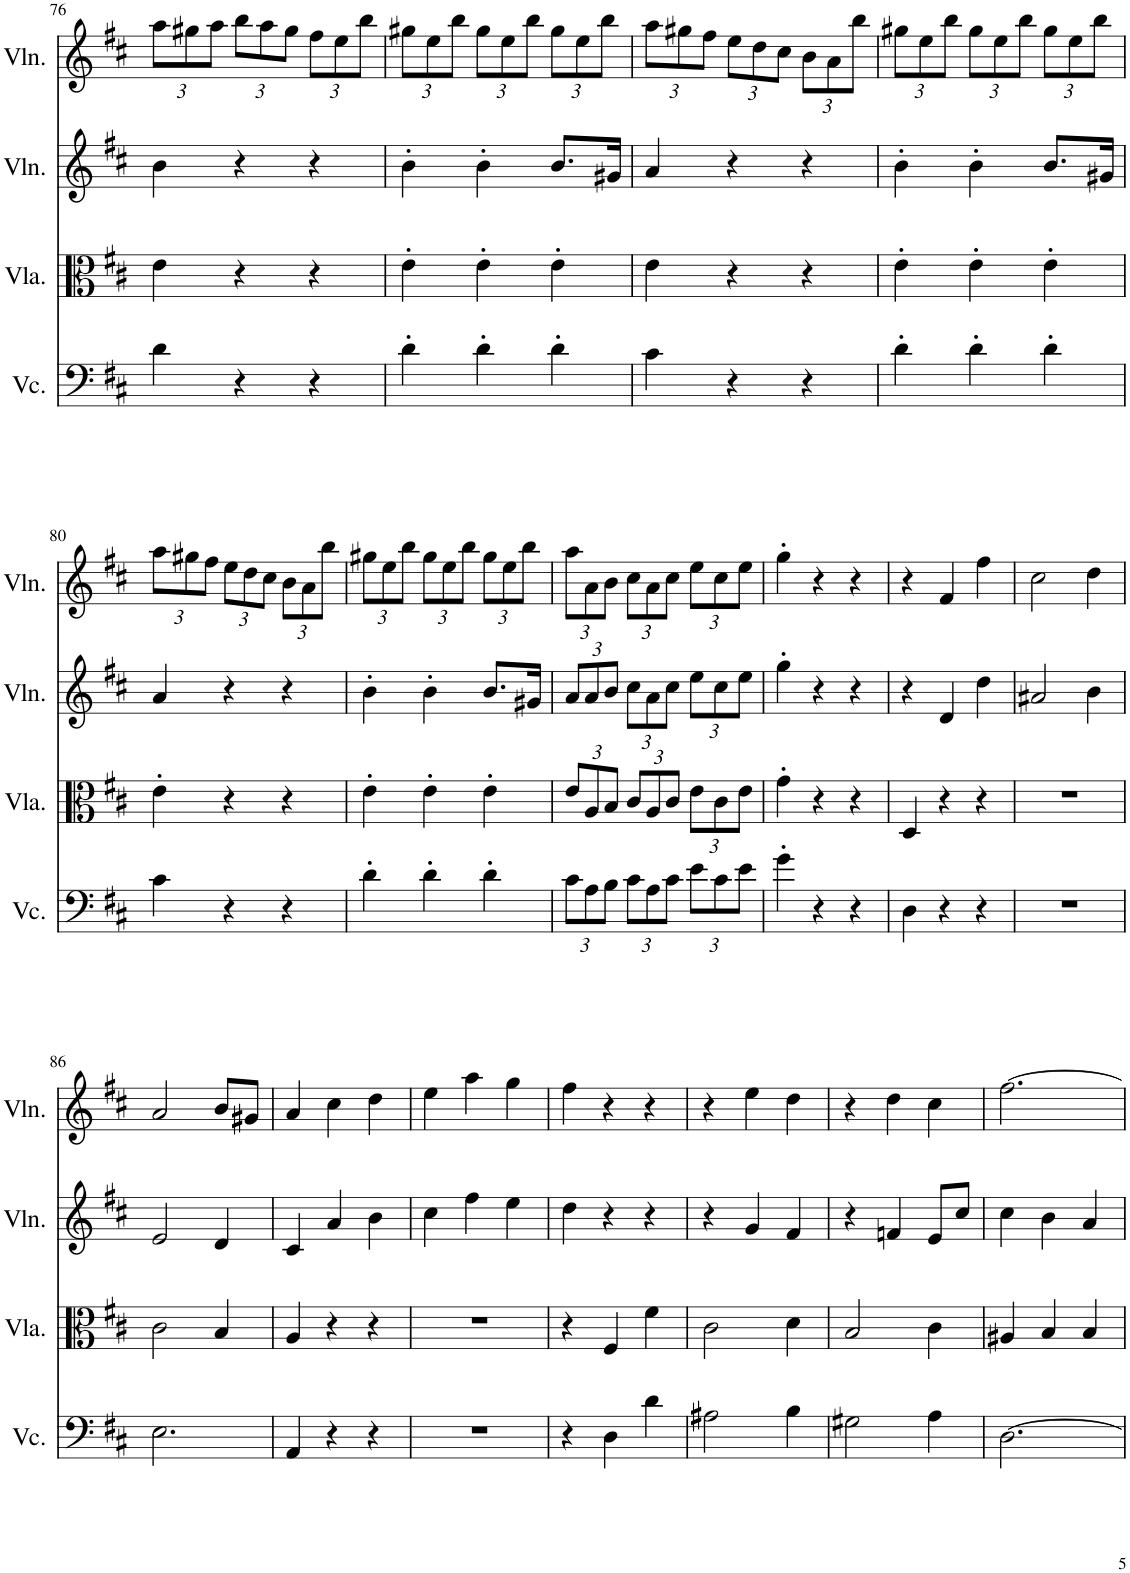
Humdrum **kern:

**kern	**kern	**kern	**kern
*part4	*part3	*part2	*part1
*staff4	*staff3	*staff2	*staff1
*I"Violoncello, Staff-3	*I"Viola, Staff-2	*I"Violin, Staff-1	*I"Violin, Staff
*I'Vc.	*I'Vla.	*I'Vln.	*I'Vln.
!!LO:PB:g=z
*clefF4	*clefC3	*clefG2	*clefG2
*k[f#c#]	*k[f#c#]	*k[f#c#]	*k[f#c#]
*M3/4	*M3/4	*M3/4	*M3/4
*	*	*	*Xbrackettup
=76	=76	=76	=76
4d\	4e\	4b\	12aa\L
.	.	.	12gg#X\
.	.	.	12aa\J
4r	4r	4r	12bb\L
.	.	.	12aa\
.	.	.	12gg#\J
4r	4r	4r	12ff#\L
.	.	.	12ee\
.	.	.	12bb\J
=77	=77	=77	=77
4d'\	4e'\	4b'\	12gg#X\L
.	.	.	12ee\
.	.	.	12bb\J
4d'\	4e'\	4b'\	12gg#\L
.	.	.	12ee\
.	.	.	12bb\J
4d'\	4e'\	8.b/L	12gg#\L
.	.	.	12ee\
.	.	.	12bb\J
.	.	16g#X/Jk	.
=78	=78	=78	=78
4c#\	4e\	4a/	12aa\L
.	.	.	12gg#X\
.	.	.	12ff#\J
4r	4r	4r	12ee\L
.	.	.	12dd\
.	.	.	12cc#\J
4r	4r	4r	12b\L
.	.	.	12a\
.	.	.	12bb\J
=79	=79	=79	=79
4d'\	4e'\	4b'\	12gg#X\L
.	.	.	12ee\
.	.	.	12bb\J
4d'\	4e'\	4b'\	12gg#\L
.	.	.	12ee\
.	.	.	12bb\J
4d'\	4e'\	8.b/L	12gg#\L
.	.	.	12ee\
.	.	.	12bb\J
.	.	16g#X/Jk	.
!!LO:LB:g=z
=80	=80	=80	=80
4c#\	4e'\	4a/	12aa\L
.	.	.	12gg#X\
.	.	.	12ff#\J
4r	4r	4r	12ee\L
.	.	.	12dd\
.	.	.	12cc#\J
4r	4r	4r	12b\L
.	.	.	12a\
.	.	.	12bb\J
=81	=81	=81	=81
4d'\	4e'\	4b'\	12gg#X\L
.	.	.	12ee\
.	.	.	12bb\J
4d'\	4e'\	4b'\	12gg#\L
.	.	.	12ee\
.	.	.	12bb\J
4d'\	4e'\	8.b/L	12gg#\L
.	.	.	12ee\
.	.	.	12bb\J
.	.	16g#X/Jk	.
=82	=82	=82	=82
*Xbrackettup	*Xbrackettup	*Xbrackettup	*
12c#\L	12e/L	12a/L	12aa\L
12A\	12A/	12a/	12a\
12B\J	12B/J	12b/J	12b\J
12c#\L	12c#/L	12cc#\L	12cc#\L
12A\	12A/	12a\	12a\
12c#\J	12c#/J	12cc#\J	12cc#\J
12e\L	12e\L	12ee\L	12ee\L
12c#\	12c#\	12cc#\	12cc#\
12e\J	12e\J	12ee\J	12ee\J
=83	=83	=83	=83
4g'\	4g'\	4gg'\	4gg'\
4r	4r	4r	4r
4r	4r	4r	4r
=84	=84	=84	=84
4D\	4D/	4r	4r
4r	4r	4d/	4f#/
4r	4r	4dd\	4ff#\
=85	=85	=85	=85
2.r	2.r	2a#X/	2cc#\
.	.	4b\	4dd\
!!LO:LB:g=z
=86	=86	=86	=86
2.E\	2c#\	2e/	2a/
.	4B/	4d/	8b/L
.	.	.	8g#X/J
=87	=87	=87	=87
4AA/	4A/	4c#/	4a/
4r	4r	4a/	4cc#\
4r	4r	4b\	4dd\
=88	=88	=88	=88
2.r	2.r	4cc#\	4ee\
.	.	4ff#\	4aa\
.	.	4ee\	4gg\
=89	=89	=89	=89
4r	4r	4dd\	4ff#\
4D\	4F#/	4r	4r
4d\	4f#\	4r	4r
=90	=90	=90	=90
2A#X\	2c#\	4r	4r
.	.	4g/	4ee\
4B\	4d\	4f#/	4dd\
=91	=91	=91	=91
2G#X\	2B/	4r	4r
.	.	4fn/	4dd\
4A\	4c#\	8e/L	4cc#\
.	.	8cc#/J	.
=92	=92	=92	=92
[2.D\	4A#X/	4cc#\	[2.ff#\
.	4B/	4b\	.
.	4B/	4a/	.
=	=	=	=
*-	*-	*-	*-
